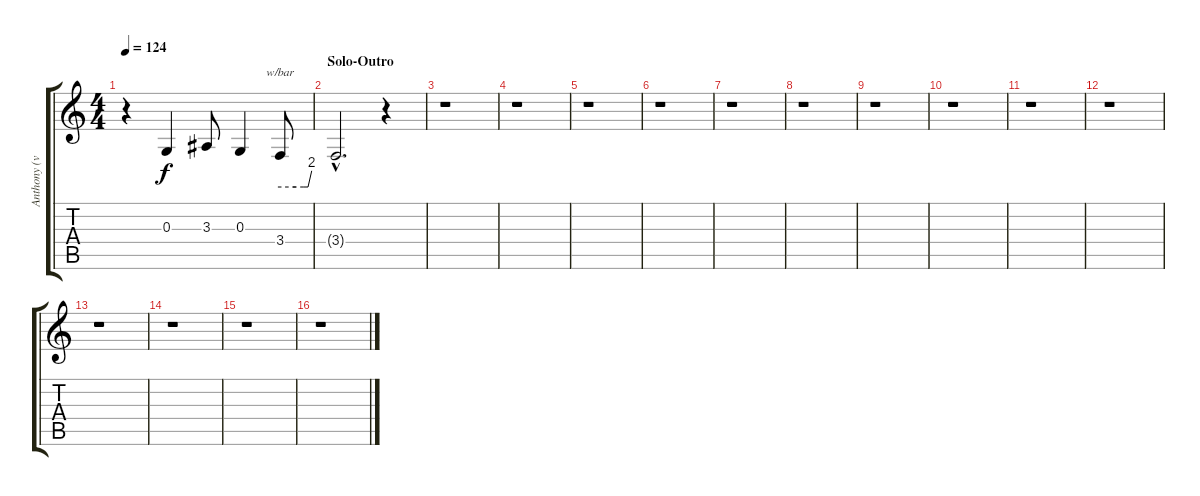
\track ("Anthony (vocal)" "Anthony (v") {instrument viola}
\staff {score tabs}
\tuning (E4 B3 G3 D3 A2 E2) {hide}
\ts (4 4)
\tempo 124
\clef g2
\ks c
r.4{dy f} 0.3.4 3.3.8 0.3.4 3.4.8{tbe (custom default 0 0 30 0 45 0 53 0 60 8)} |
\section ("" "Solo-Outro")
3.4{hac t}.2{d} r.4 |
r.1 |
r.1 |
r.1 |
r.1 |
r.1 |
r.1 |
r.1 |
r.1 |
r.1 |
r.1 |
r.1 |
r.1 |
r.1 |
r.1
